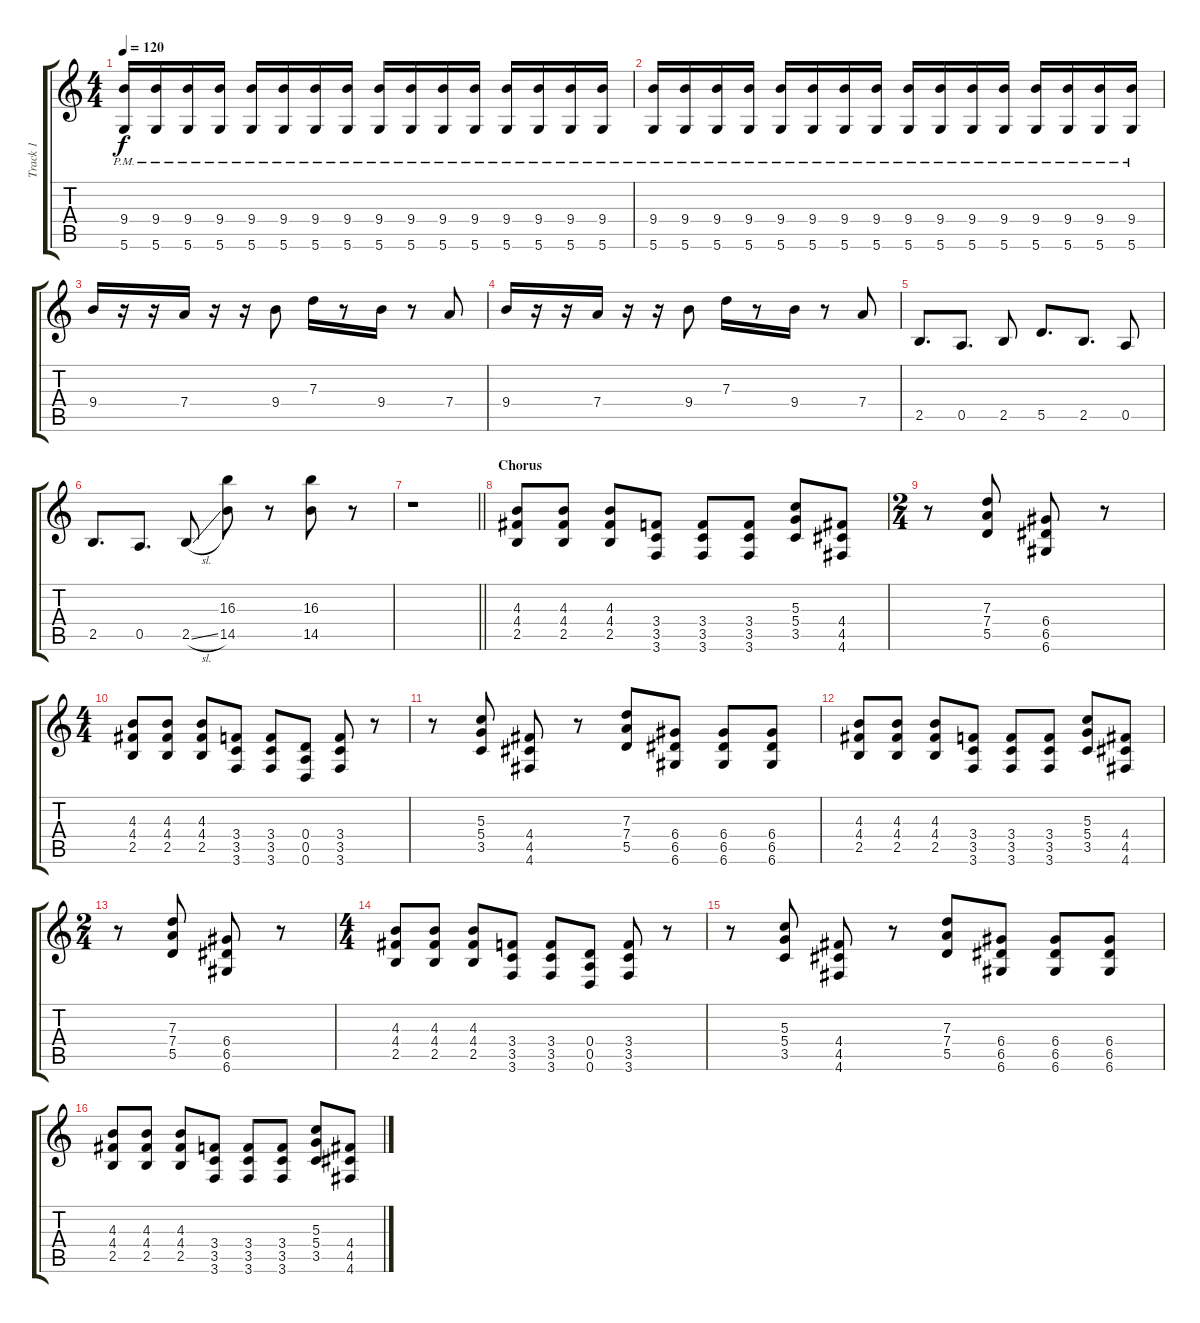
\track ("Track 1" "Track 1") {instrument acousticguitarnylon}
\staff {score tabs}
\tuning (E4 B3 G3 D3 A2 D2) {hide}
\ts (4 4)
\tempo 120
\clef g2
\ks c
(9.4{pm} 5.6{pm}).16{dy f} (9.4{pm} 5.6{pm}).16 (9.4{pm} 5.6{pm}).16 (9.4{pm} 5.6{pm}).16 (9.4{pm} 5.6{pm}).16 (9.4{pm} 5.6{pm}).16 (9.4{pm} 5.6{pm}).16 (9.4{pm} 5.6{pm}).16 (9.4{pm} 5.6{pm}).16 (9.4{pm} 5.6{pm}).16 (9.4{pm} 5.6{pm}).16 (9.4{pm} 5.6{pm}).16 (9.4{pm} 5.6{pm}).16 (9.4{pm} 5.6{pm}).16 (9.4{pm} 5.6{pm}).16 (9.4{pm} 5.6{pm}).16 |
(9.4{pm} 5.6{pm}).16 (9.4{pm} 5.6{pm}).16 (9.4{pm} 5.6{pm}).16 (9.4{pm} 5.6{pm}).16 (9.4{pm} 5.6{pm}).16 (9.4{pm} 5.6{pm}).16 (9.4{pm} 5.6{pm}).16 (9.4{pm} 5.6{pm}).16 (9.4{pm} 5.6{pm}).16 (9.4{pm} 5.6{pm}).16 (9.4{pm} 5.6{pm}).16 (9.4{pm} 5.6{pm}).16 (9.4{pm} 5.6{pm}).16 (9.4{pm} 5.6{pm}).16 (9.4{pm} 5.6{pm}).16 (9.4{pm} 5.6{pm}).16 |
9.4.16 r.16 r.16 7.4.16 r.16 r.16 9.4.8 7.3.16 r.8 9.4.16 r.8 7.4.8 |
9.4.16 r.16 r.16 7.4.16 r.16 r.16 9.4.8 7.3.16 r.8 9.4.16 r.8 7.4.8 |
2.5.8{d} 0.5.8{d} 2.5.8 5.5.8{d} 2.5.8{d} 0.5.8 |
2.5.8{d} 0.5.8{d} 2.5{sl}.8 (16.3 14.5).8 r.8 (16.3 14.5).8 r.8 |
\barLineRight lightlight
r.1 |
\section ("" "Chorus")
(4.3 4.4 2.5).8 (4.3 4.4 2.5).8 (4.3 4.4 2.5).8 (3.4 3.5 3.6).8 (3.4 3.5 3.6).8 (3.4 3.5 3.6).8 (5.3 5.4 3.5).8 (4.4 4.5 4.6).8 |
\ts (2 4)
r.8 (7.3 7.4 5.5).8 (6.4 6.5 6.6).8 r.8 |
\ts (4 4)
(4.3 4.4 2.5).8 (4.3 4.4 2.5).8 (4.3 4.4 2.5).8 (3.4 3.5 3.6).8 (3.4 3.5 3.6).8 (0.4 0.5 0.6).8 (3.4 3.5 3.6).8 r.8 |
r.8 (5.3 5.4 3.5).8 (4.4 4.5 4.6).8 r.8 (7.3 7.4 5.5).8 (6.4 6.5 6.6).8 (6.4 6.5 6.6).8 (6.4 6.5 6.6).8 |
(4.3 4.4 2.5).8 (4.3 4.4 2.5).8 (4.3 4.4 2.5).8 (3.4 3.5 3.6).8 (3.4 3.5 3.6).8 (3.4 3.5 3.6).8 (5.3 5.4 3.5).8 (4.4 4.5 4.6).8 |
\ts (2 4)
r.8 (7.3 7.4 5.5).8 (6.4 6.5 6.6).8 r.8 |
\ts (4 4)
(4.3 4.4 2.5).8 (4.3 4.4 2.5).8 (4.3 4.4 2.5).8 (3.4 3.5 3.6).8 (3.4 3.5 3.6).8 (0.4 0.5 0.6).8 (3.4 3.5 3.6).8 r.8 |
r.8 (5.3 5.4 3.5).8 (4.4 4.5 4.6).8 r.8 (7.3 7.4 5.5).8 (6.4 6.5 6.6).8 (6.4 6.5 6.6).8 (6.4 6.5 6.6).8 |
(4.3 4.4 2.5).8 (4.3 4.4 2.5).8 (4.3 4.4 2.5).8 (3.4 3.5 3.6).8 (3.4 3.5 3.6).8 (3.4 3.5 3.6).8 (5.3 5.4 3.5).8 (4.4 4.5 4.6).8
